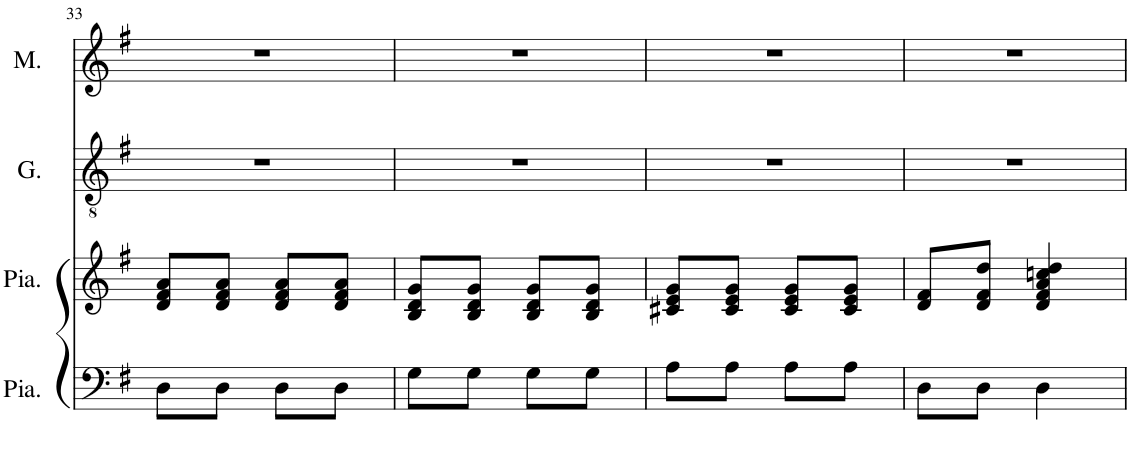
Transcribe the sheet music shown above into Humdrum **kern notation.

**kern	**kern	**kern	**kern	**kern	**kern	**kern
*part7	*part6	*part5	*part4	*part3	*part2	*part1
*staff7	*staff6	*staff5	*staff4	*staff3	*staff2	*staff1
*I"Piano	*I"Piano	*I"Basses	*I"Ténors	*I"Sopranis	*I"Galuchet	*I"Malaga
*I'Pia.	*I'Pia.	*I'B.	*I'T.	*I'S.	*I'G.	*I'M.
!!LO:PB:g=z
*clefF4	*clefG2	*clefF4	*clefGv2	*clefG2	*clefGv2	*clefG2
*	*	*	*Trd4c7	*	*Trd8c14	*
*k[f#]	*k[f#]	*k[f#]	*k[f#]	*k[f#]	*k[f#]	*k[f#]
*M2/4	*M2/4	*M2/4	*M2/4	*M2/4	*M2/4	*M2/4
=33	=33	=33	=33	=33	=33	=33
8D\L	8d/ 8f#/ 8a/L	8A\L	8A/L	4a	2r	2r
8D\J	8d/ 8f#/ 8a/J	8F#\J	8F#/J	.	.	.
8D\L	8d/ 8f#/ 8a/L	8d\L	8d\L	4a	.	.
8D\J	8d/ 8f#/ 8a/J	8A\J	8A\J	.	.	.
=34	=34	=34	=34	=34	=34	=34
8G\L	8B/ 8d/ 8g/L	8B\L	8B/L	4g	2r	2r
8G\J	8B/ 8d/ 8g/J	8G\J	8G/J	.	.	.
8G\L	8B/ 8d/ 8g/L	4E	4e	4b	.	.
8G\J	8B/ 8d/ 8g/J	.	.	.	.	.
=35	=35	=35	=35	=35	=35	=35
8A\L	8c#X/ 8e/ 8g/L	8C#X\L	8c#X\L	4a	2r	2r
8A\J	8c#/ 8e/ 8g/J	8A\J	8A\J	.	.	.
8A\L	8c#/ 8e/ 8g/L	4A	4e	4cc#X	.	.
8A\J	8c#/ 8e/ 8g/J	.	.	.	.	.
=36	=36	=36	=36	=36	=36	=36
8D\L	8d/ 8f#/L	8E\L	8e\L	2dd	2r	2r
8D\J	8d/ 8f#/ 8dd/J	8D\J	8d\J	.	.	.
4D\	4d/ 4f#/ 4a/ 4ccn/ 4dd/	4D	4d	.	.	.
=	=	=	=	=	=	=
*-	*-	*-	*-	*-	*-	*-
